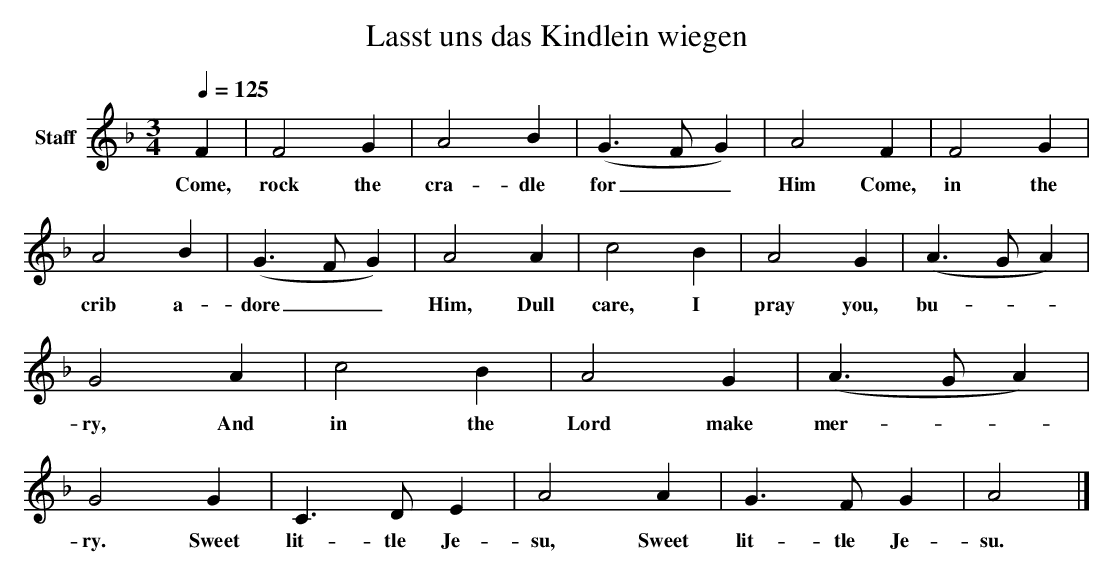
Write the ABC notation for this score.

X:1
T: Lasst uns das Kindlein wiegen
L: 1/4
M: 3/4
Q: 1/4=125
V: P1 name="Staff"
K: F
[V: P1]  F | F2 G | A2 B | (G3/ F/ G) | A2 F | F2 G | A2 B | (G3/ F/ G) | A2 A | c2 B | A2 G | (A3/ G/ A) | G2 A | c2 B | A2 G | (A3/ G/ A) | G2 G | C3/ D/ E | A2 A | G3/ F/ G | A2|]
w: Come, rock the cra- dle for__ Him Come, in the crib a- dore__ Him, Dull care, I pray you, bu-__ ry, And in the Lord make mer-__ ry. Sweet lit- tle Je- su, Sweet lit- tle Je- su.
